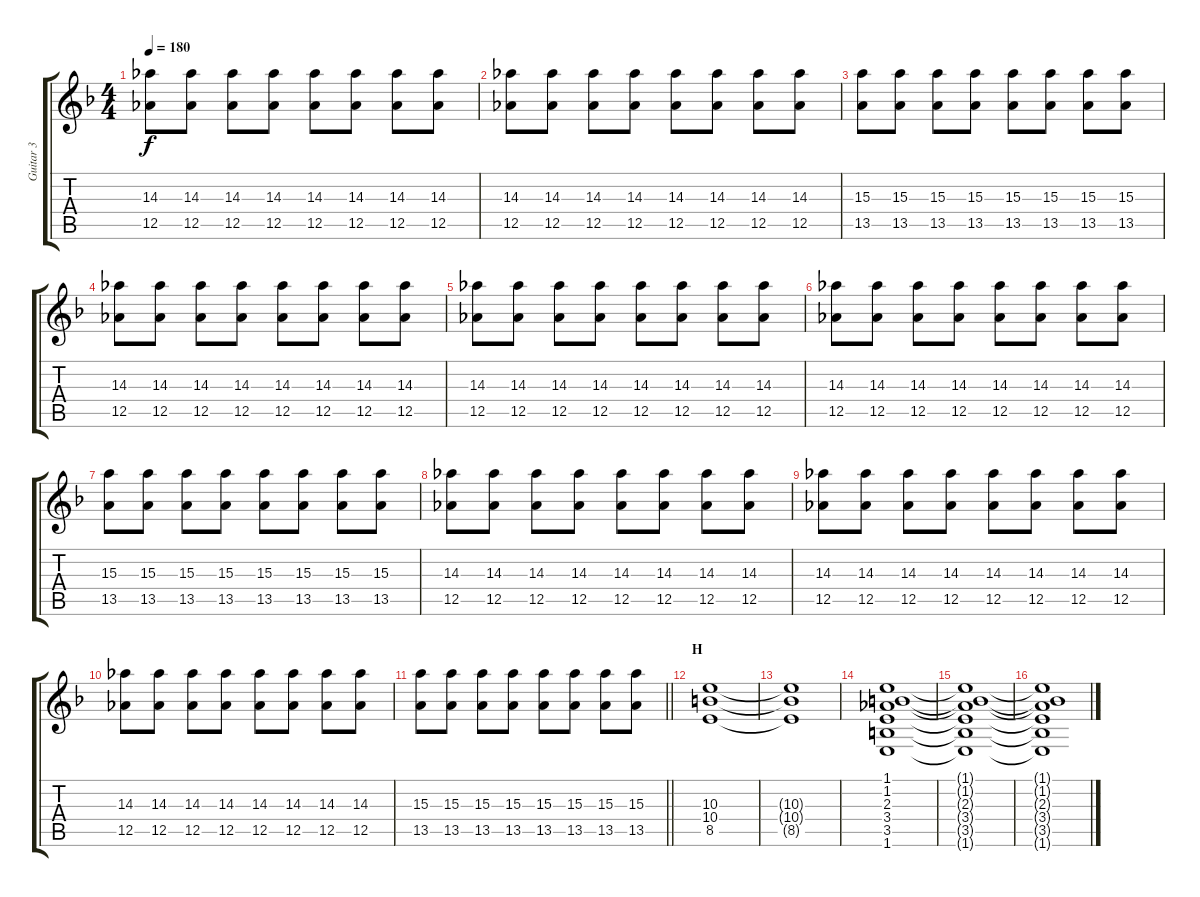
\track ("Guitar 3" "Guitar 3") {instrument distortionguitar}
\staff {score tabs}
\tuning (Eb4 Bb3 Gb3 Db3 Ab2 Eb2) {hide}
\ts (4 4)
\tempo 180
\clef g2
\ks dminor
(14.3 12.5).8{dy f} (14.3 12.5).8 (14.3 12.5).8 (14.3 12.5).8 (14.3 12.5).8 (14.3 12.5).8 (14.3 12.5).8 (14.3 12.5).8 |
(14.3 12.5).8 (14.3 12.5).8 (14.3 12.5).8 (14.3 12.5).8 (14.3 12.5).8 (14.3 12.5).8 (14.3 12.5).8 (14.3 12.5).8 |
(15.3 13.5).8 (15.3 13.5).8 (15.3 13.5).8 (15.3 13.5).8 (15.3 13.5).8 (15.3 13.5).8 (15.3 13.5).8 (15.3 13.5).8 |
(14.3 12.5).8 (14.3 12.5).8 (14.3 12.5).8 (14.3 12.5).8 (14.3 12.5).8 (14.3 12.5).8 (14.3 12.5).8 (14.3 12.5).8 |
(14.3 12.5).8 (14.3 12.5).8 (14.3 12.5).8 (14.3 12.5).8 (14.3 12.5).8 (14.3 12.5).8 (14.3 12.5).8 (14.3 12.5).8 |
(14.3 12.5).8 (14.3 12.5).8 (14.3 12.5).8 (14.3 12.5).8 (14.3 12.5).8 (14.3 12.5).8 (14.3 12.5).8 (14.3 12.5).8 |
(15.3 13.5).8 (15.3 13.5).8 (15.3 13.5).8 (15.3 13.5).8 (15.3 13.5).8 (15.3 13.5).8 (15.3 13.5).8 (15.3 13.5).8 |
(14.3 12.5).8 (14.3 12.5).8 (14.3 12.5).8 (14.3 12.5).8 (14.3 12.5).8 (14.3 12.5).8 (14.3 12.5).8 (14.3 12.5).8 |
(14.3 12.5).8 (14.3 12.5).8 (14.3 12.5).8 (14.3 12.5).8 (14.3 12.5).8 (14.3 12.5).8 (14.3 12.5).8 (14.3 12.5).8 |
(14.3 12.5).8 (14.3 12.5).8 (14.3 12.5).8 (14.3 12.5).8 (14.3 12.5).8 (14.3 12.5).8 (14.3 12.5).8 (14.3 12.5).8 |
\barLineRight lightlight
(15.3 13.5).8 (15.3 13.5).8 (15.3 13.5).8 (15.3 13.5).8 (15.3 13.5).8 (15.3 13.5).8 (15.3 13.5).8 (15.3 13.5).8 |
\section ("" "H")
(10.3 10.4 8.5).1 |
(10.3{t} 10.4{t} 8.5{t}).1 |
(1.1 1.2 2.3 3.4 3.5 1.6).1 |
(1.1{t} 1.2{t} 2.3{t} 3.4{t} 3.5{t} 1.6{t}).1 |
(1.1{t} 1.2{t} 2.3{t} 3.4{t} 3.5{t} 1.6{t}).1
